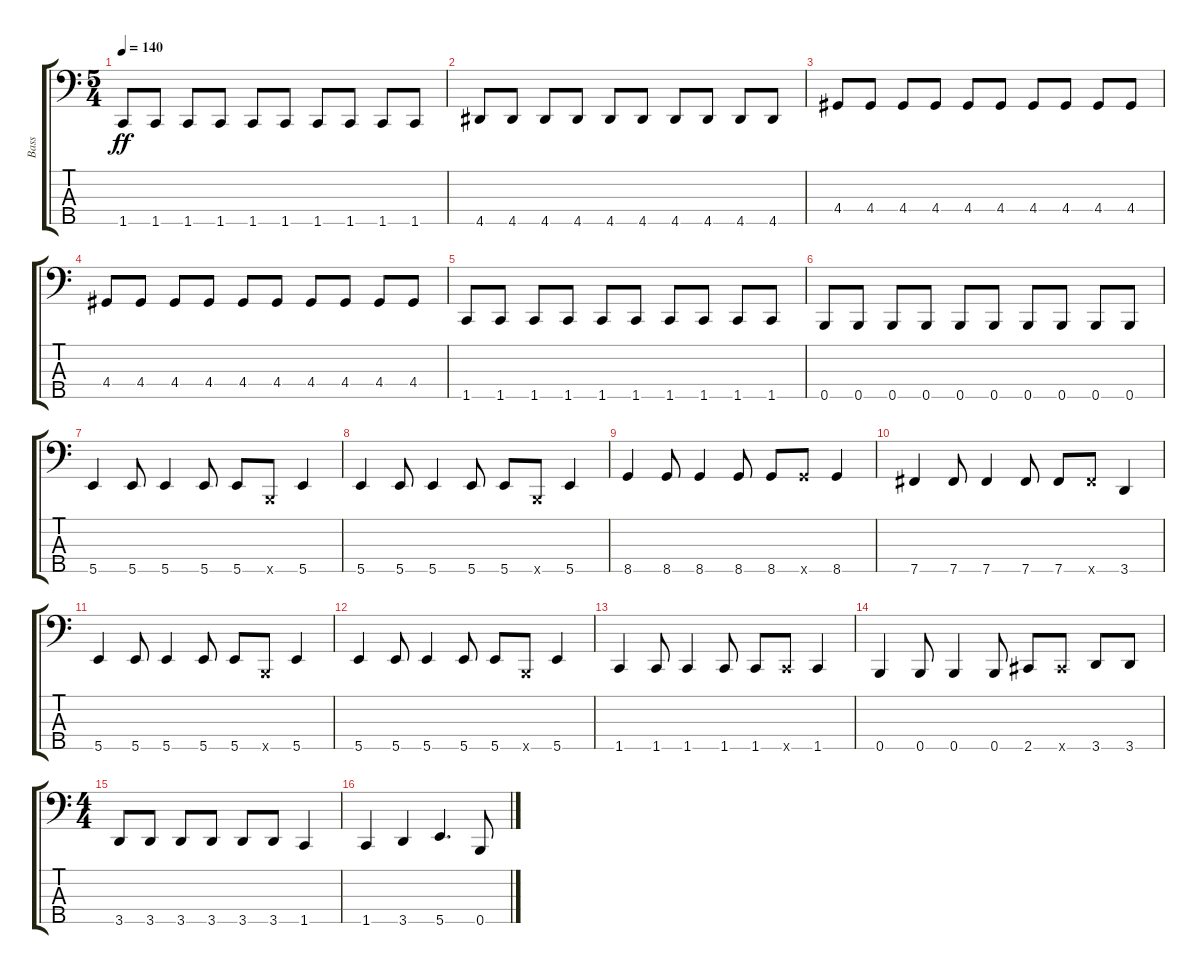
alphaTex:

\track ("Bass" "Bass") {instrument electricbasspick}
\staff {score tabs}
\tuning (G2 D2 A1 E1 B0) {hide}
\ts (5 4)
\tempo 140
\clef f4
\ks c
1.5.8{dy ff} 1.5.8 1.5.8 1.5.8 1.5.8 1.5.8 1.5.8 1.5.8 1.5.8 1.5.8 |
4.5.8 4.5.8 4.5.8 4.5.8 4.5.8 4.5.8 4.5.8 4.5.8 4.5.8 4.5.8 |
4.4.8 4.4.8 4.4.8 4.4.8 4.4.8 4.4.8 4.4.8 4.4.8 4.4.8 4.4.8 |
4.4.8 4.4.8 4.4.8 4.4.8 4.4.8 4.4.8 4.4.8 4.4.8 4.4.8 4.4.8 |
1.5.8 1.5.8 1.5.8 1.5.8 1.5.8 1.5.8 1.5.8 1.5.8 1.5.8 1.5.8 |
0.5.8 0.5.8 0.5.8 0.5.8 0.5.8 0.5.8 0.5.8 0.5.8 0.5.8 0.5.8 |
5.5.4 5.5.8 5.5.4 5.5.8 5.5.8 0.5{x}.8 5.5.4 |
5.5.4 5.5.8 5.5.4 5.5.8 5.5.8 0.5{x}.8 5.5.4 |
8.5.4 8.5.8 8.5.4 8.5.8 8.5.8 8.5{x}.8 8.5.4 |
7.5.4 7.5.8 7.5.4 7.5.8 7.5.8 7.5{x}.8 3.5.4 |
5.5.4 5.5.8 5.5.4 5.5.8 5.5.8 0.5{x}.8 5.5.4 |
5.5.4 5.5.8 5.5.4 5.5.8 5.5.8 0.5{x}.8 5.5.4 |
1.5.4 1.5.8 1.5.4 1.5.8 1.5.8 1.5{x}.8 1.5.4 |
0.5.4 0.5.8 0.5.4 0.5.8 2.5.8 2.5{x}.8 3.5.8 3.5.8 |
\ts (4 4)
3.5.8 3.5.8 3.5.8 3.5.8 3.5.8 3.5.8 1.5.4 |
1.5.4 3.5.4 5.5.4{d} 0.5.8
